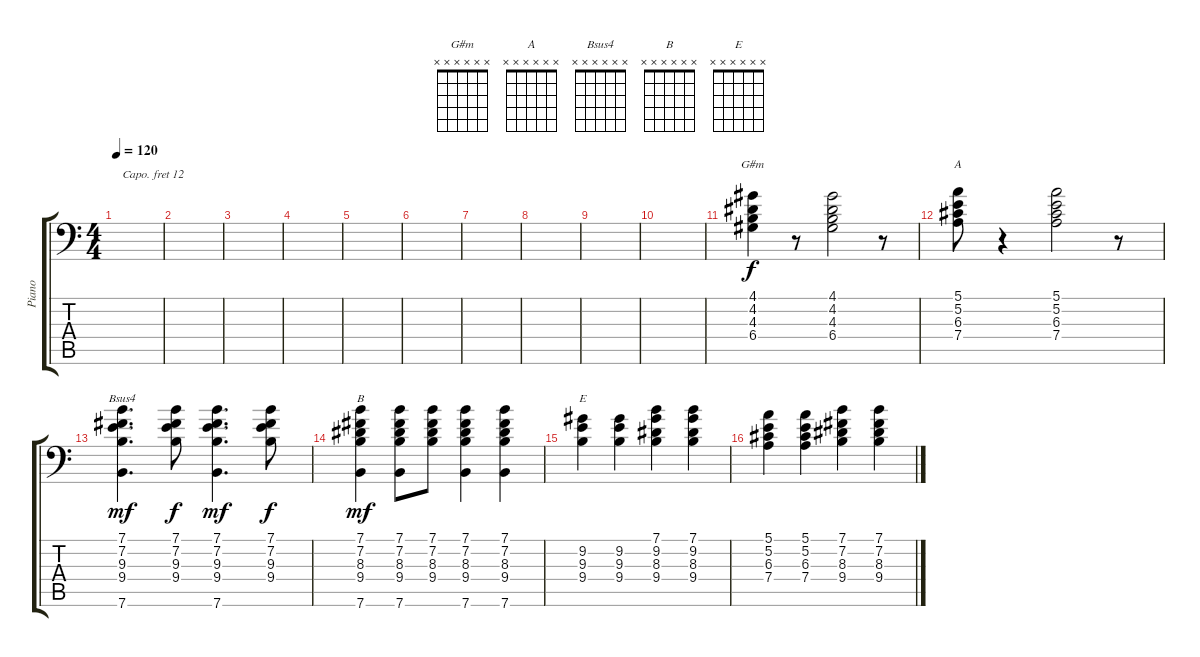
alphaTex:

\track ("Piano" "Piano") {instrument brightacousticpiano}
\staff {score tabs}
\capo 12
\tuning (E3 B2 G2 D2 A1 E1) {hide}
\chord ("G#m" x x x x x x)
\chord ("A" x x x x x x)
\chord ("Bsus4" x x x x x x)
\chord ("B" x x x x x x)
\chord ("E" x x x x x x)
\ts (4 4)
\tempo 120
\clef f4
\ks c
|
|
|
|
|
|
|
|
|
|
(4.1 4.2 4.3 6.4).4{ch "G#m"} r.8 (4.1 4.2 4.3 6.4).2{dy f} r.8 |
(5.1 5.2 6.3 7.4).8{ch "A"} r.4 (5.1 5.2 6.3 7.4).2 r.8 |
(7.1 7.2 9.3 9.4 7.6).4{d ch "Bsus4" dy mf} (7.1 7.2 9.3 9.4).8{dy f} (7.1 7.2 9.3 9.4 7.6).4{d dy mf} (7.1 7.2 9.3 9.4).8{dy f} |
(7.1 7.2 8.3 9.4 7.6).4{ch "B" dy mf} (7.1 7.2 8.3 9.4 7.6).8 (7.1 7.2 8.3 9.4).8 (7.1 7.2 8.3 9.4 7.6).4 (7.1 7.2 8.3 9.4 7.6).4 |
(9.2 9.3 9.4).4{ch "E"} (9.2 9.3 9.4).4 (7.1 9.2 8.3 9.4).4 (7.1 9.2 8.3 9.4).4 |
(5.1 5.2 6.3 7.4).4 (5.1 5.2 6.3 7.4).4 (7.1 7.2 8.3 9.4).4 (7.1 7.2 8.3 9.4).4
